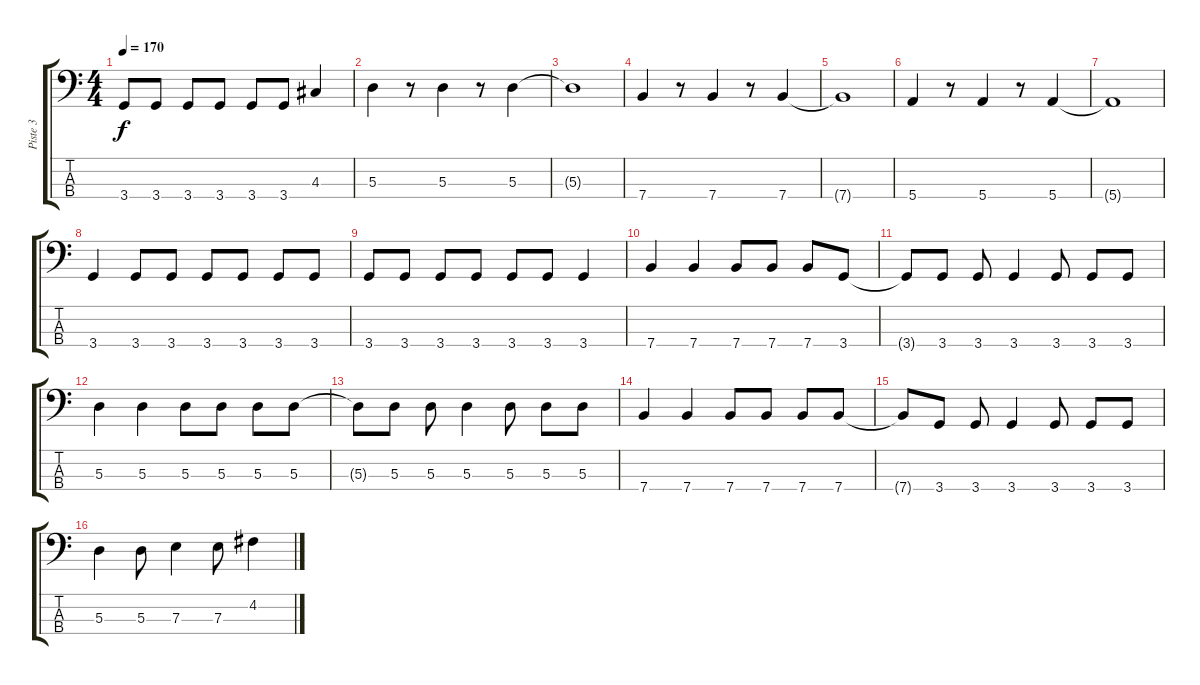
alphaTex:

\track ("Piste 3" "Piste 3") {instrument electricbasspick}
\staff {score tabs}
\tuning (G2 D2 A1 E1) {hide}
\ts (4 4)
\tempo 170
\clef f4
\ks c
3.4.8{dy f} 3.4.8 3.4.8 3.4.8 3.4.8 3.4.8 4.3.4 |
5.3.4 r.8 5.3.4 r.8 5.3.4 |
5.3{t}.1 |
7.4.4 r.8 7.4.4 r.8 7.4.4 |
7.4{t}.1 |
5.4.4 r.8 5.4.4 r.8 5.4.4 |
5.4{t}.1 |
3.4.4 3.4.8 3.4.8 3.4.8 3.4.8 3.4.8 3.4.8 |
3.4.8 3.4.8 3.4.8 3.4.8 3.4.8 3.4.8 3.4.4 |
7.4.4 7.4.4 7.4.8 7.4.8 7.4.8 3.4.8 |
3.4{t}.8 3.4.8 3.4.8 3.4.4 3.4.8 3.4.8 3.4.8 |
5.3.4 5.3.4 5.3.8 5.3.8 5.3.8 5.3.8 |
5.3{t}.8 5.3.8 5.3.8 5.3.4 5.3.8 5.3.8 5.3.8 |
7.4.4 7.4.4 7.4.8 7.4.8 7.4.8 7.4.8 |
7.4{t}.8 3.4.8 3.4.8 3.4.4 3.4.8 3.4.8 3.4.8 |
5.3.4 5.3.8 7.3.4 7.3.8 4.2.4
